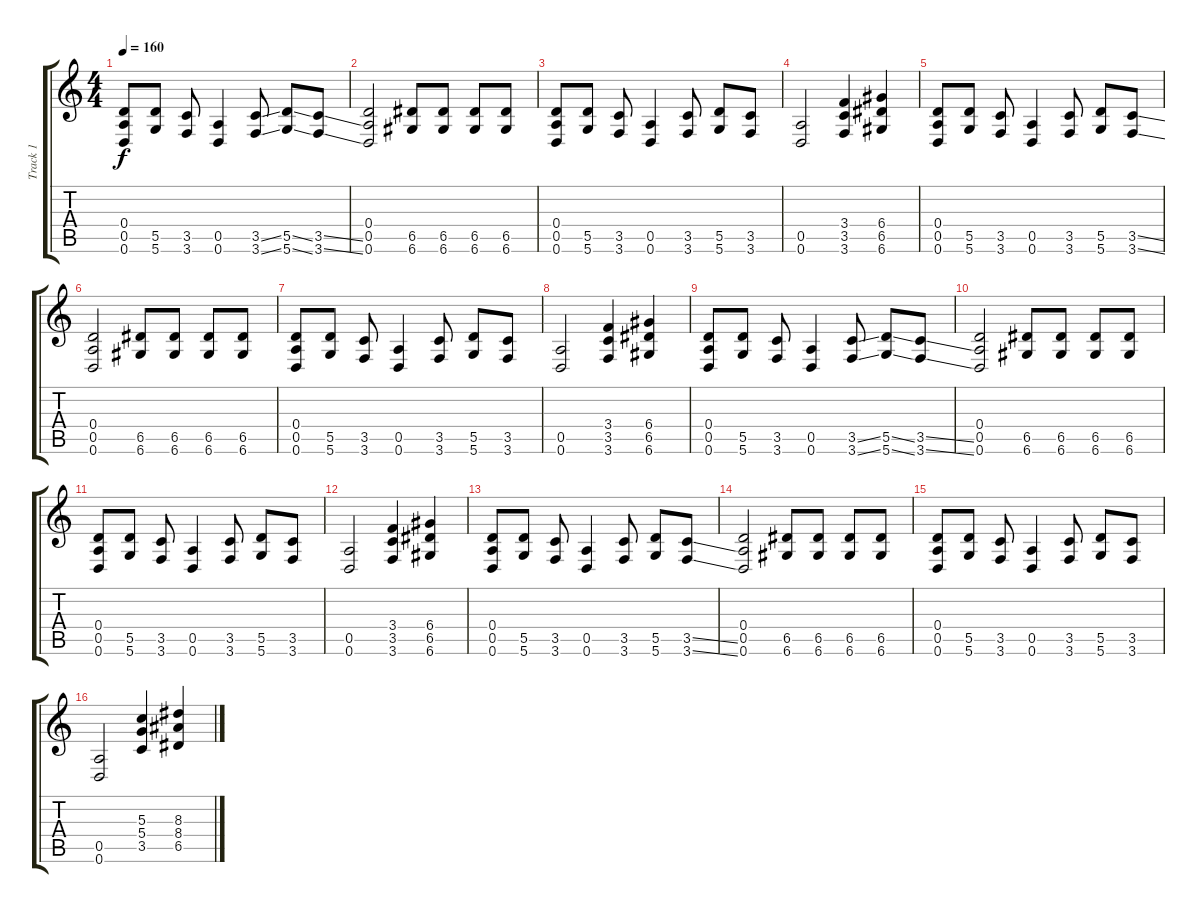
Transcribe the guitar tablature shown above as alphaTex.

\track ("Track 1" "Track 1") {instrument distortionguitar}
\staff {score tabs}
\tuning (E4 B3 G3 D3 A2 D2) {hide}
\ts (4 4)
\tempo 160
\clef g2
\ks c
(0.4 0.5 0.6).8{dy f instrument distortionguitar} (5.5 5.6).8 (3.5 3.6).8 (0.5 0.6).4 (3.5{ss} 3.6{ss}).8 (5.5{ss} 5.6{ss}).8 (3.5{ss} 3.6{ss}).8 |
(0.4 0.5 0.6).2 (6.5 6.6).8 (6.5 6.6).8 (6.5 6.6).8 (6.5 6.6).8 |
(0.4 0.5 0.6).8 (5.5 5.6).8 (3.5 3.6).8 (0.5 0.6).4 (3.5 3.6).8 (5.5 5.6).8 (3.5 3.6).8 |
(0.5 0.6).2 (3.4 3.5 3.6).4 (6.4 6.5 6.6).4 |
(0.4 0.5 0.6).8 (5.5 5.6).8 (3.5 3.6).8 (0.5 0.6).4 (3.5 3.6).8 (5.5 5.6).8 (3.5{ss} 3.6{ss}).8 |
(0.4 0.5 0.6).2 (6.5 6.6).8 (6.5 6.6).8 (6.5 6.6).8 (6.5 6.6).8 |
(0.4 0.5 0.6).8 (5.5 5.6).8 (3.5 3.6).8 (0.5 0.6).4 (3.5 3.6).8 (5.5 5.6).8 (3.5 3.6).8 |
(0.5 0.6).2 (3.4 3.5 3.6).4 (6.4 6.5 6.6).4 |
(0.4 0.5 0.6).8 (5.5 5.6).8 (3.5 3.6).8 (0.5 0.6).4 (3.5{ss} 3.6{ss}).8 (5.5{ss} 5.6{ss}).8 (3.5{ss} 3.6{ss}).8 |
(0.4 0.5 0.6).2 (6.5 6.6).8 (6.5 6.6).8 (6.5 6.6).8 (6.5 6.6).8 |
(0.4 0.5 0.6).8 (5.5 5.6).8 (3.5 3.6).8 (0.5 0.6).4 (3.5 3.6).8 (5.5 5.6).8 (3.5 3.6).8 |
(0.5 0.6).2 (3.4 3.5 3.6).4 (6.4 6.5 6.6).4 |
(0.4 0.5 0.6).8 (5.5 5.6).8 (3.5 3.6).8 (0.5 0.6).4 (3.5 3.6).8 (5.5 5.6).8 (3.5{ss} 3.6{ss}).8 |
(0.4 0.5 0.6).2 (6.5 6.6).8 (6.5 6.6).8 (6.5 6.6).8 (6.5 6.6).8 |
(0.4 0.5 0.6).8 (5.5 5.6).8 (3.5 3.6).8 (0.5 0.6).4 (3.5 3.6).8 (5.5 5.6).8 (3.5 3.6).8 |
(0.5 0.6).2 (5.3 5.4 3.5).4 (8.3 8.4 6.5).4
